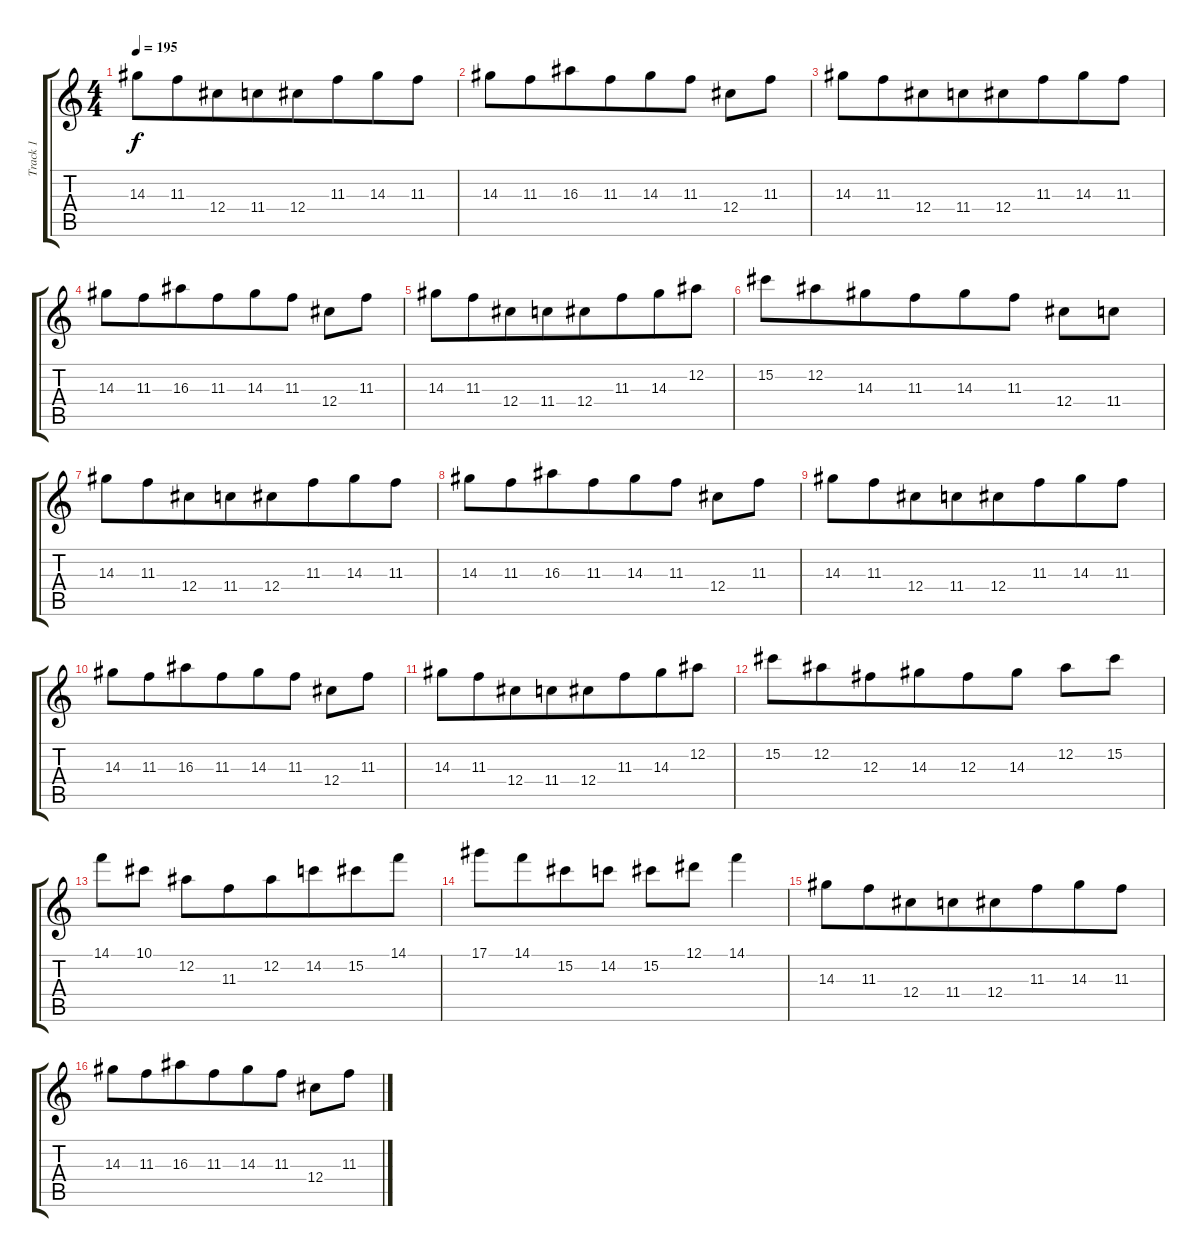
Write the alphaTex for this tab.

\track ("Track 1" "Track 1") {instrument acousticguitarnylon}
\staff {score tabs}
\tuning (Eb4 Bb3 Gb3 Db3 Ab2 Db2) {hide}
\ts (4 4)
\tempo 195
\clef g2
\ks c
14.3.8{dy f beam merge} 11.3.8{beam merge} 12.4.8 11.4.8{beam merge} 12.4.8{beam merge} 11.3.8{beam merge} 14.3.8 11.3.8 |
14.3.8 11.3.8{beam merge} 16.3.8 11.3.8{beam merge} 14.3.8 11.3.8 12.4.8 11.3.8 |
14.3.8{beam merge} 11.3.8{beam merge} 12.4.8 11.4.8{beam merge} 12.4.8{beam merge} 11.3.8{beam merge} 14.3.8 11.3.8 |
14.3.8 11.3.8{beam merge} 16.3.8 11.3.8{beam merge} 14.3.8 11.3.8 12.4.8 11.3.8 |
14.3.8{beam merge} 11.3.8{beam merge} 12.4.8 11.4.8{beam merge} 12.4.8{beam merge} 11.3.8{beam merge} 14.3.8 12.2.8 |
15.2.8 12.2.8{beam merge} 14.3.8 11.3.8{beam merge} 14.3.8 11.3.8 12.4.8 11.4.8 |
14.3.8{beam merge} 11.3.8{beam merge} 12.4.8 11.4.8{beam merge} 12.4.8{beam merge} 11.3.8{beam merge} 14.3.8 11.3.8 |
14.3.8 11.3.8{beam merge} 16.3.8 11.3.8{beam merge} 14.3.8 11.3.8 12.4.8 11.3.8 |
14.3.8{beam merge} 11.3.8{beam merge} 12.4.8 11.4.8{beam merge} 12.4.8{beam merge} 11.3.8{beam merge} 14.3.8 11.3.8 |
14.3.8 11.3.8{beam merge} 16.3.8 11.3.8{beam merge} 14.3.8 11.3.8 12.4.8 11.3.8 |
14.3.8{beam merge} 11.3.8{beam merge} 12.4.8 11.4.8{beam merge} 12.4.8{beam merge} 11.3.8{beam merge} 14.3.8 12.2.8 |
15.2.8 12.2.8{beam merge} 12.3.8 14.3.8{beam merge} 12.3.8 14.3.8 12.2.8 15.2.8 |
14.1.8 10.1.8 12.2.8 11.3.8{beam merge} 12.2.8 14.2.8{beam merge} 15.2.8 14.1.8 |
17.1.8 14.1.8{beam merge} 15.2.8{beam merge} 14.2.8 15.2.8 12.1.8 14.1.4 |
14.3.8{beam merge} 11.3.8{beam merge} 12.4.8 11.4.8{beam merge} 12.4.8{beam merge} 11.3.8{beam merge} 14.3.8 11.3.8 |
14.3.8 11.3.8{beam merge} 16.3.8 11.3.8{beam merge} 14.3.8 11.3.8 12.4.8 11.3.8
